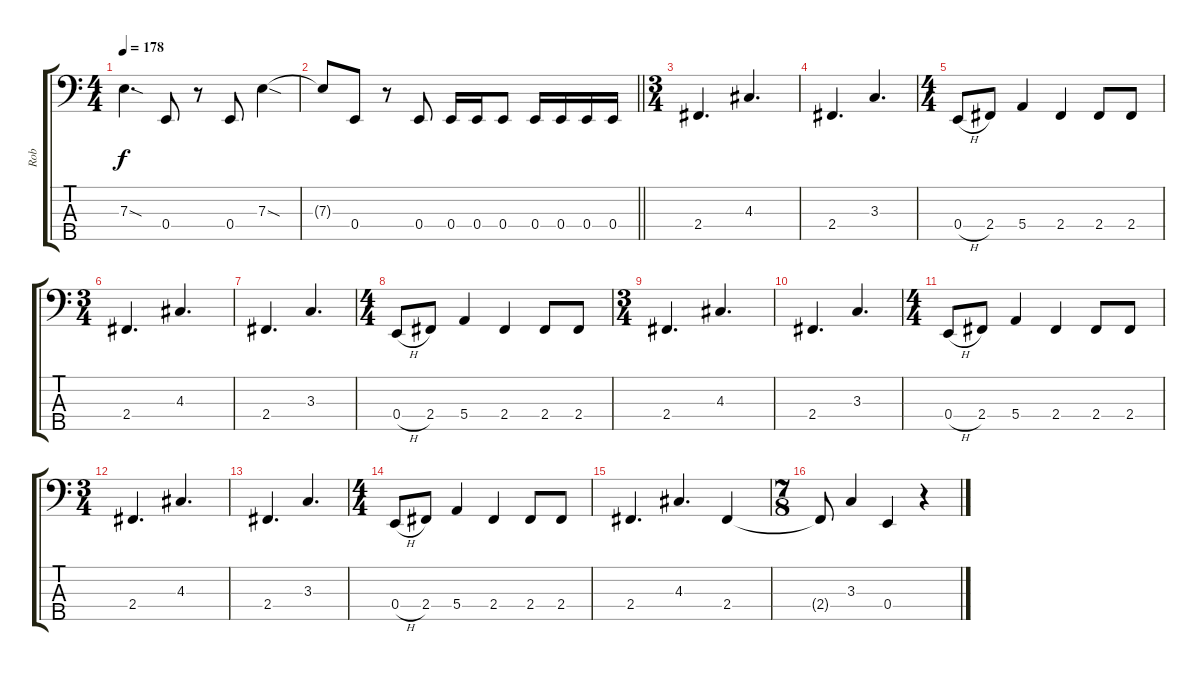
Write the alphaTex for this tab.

\track ("Rob" "Rob") {instrument electricbassfinger}
\staff {score tabs}
\tuning (G2 D2 A1 E1 B0) {hide}
\ts (4 4)
\tempo 178
\clef f4
\ks c
7.3{sod}.4{d dy f} 0.4.8 r.8 0.4.8 7.3{sod}.4 |
\barLineRight lightlight
7.3{t}.8 0.4.8 r.8 0.4.8 0.4.16 0.4.16 0.4.8 0.4.16 0.4.16 0.4.16 0.4.16 |
\ts (3 4)
\section ("" "")
2.4.4{d} 4.3.4{d} |
2.4.4{d} 3.3.4{d} |
\ts (4 4)
0.4{h}.8 2.4.8 5.4.4 2.4.4 2.4.8 2.4.8 |
\ts (3 4)
2.4.4{d} 4.3.4{d} |
2.4.4{d} 3.3.4{d} |
\ts (4 4)
0.4{h}.8 2.4.8 5.4.4 2.4.4 2.4.8 2.4.8 |
\ts (3 4)
2.4.4{d} 4.3.4{d} |
2.4.4{d} 3.3.4{d} |
\ts (4 4)
0.4{h}.8 2.4.8 5.4.4 2.4.4 2.4.8 2.4.8 |
\ts (3 4)
2.4.4{d} 4.3.4{d} |
2.4.4{d} 3.3.4{d} |
\ts (4 4)
0.4{h}.8 2.4.8 5.4.4 2.4.4 2.4.8 2.4.8 |
2.4.4{d} 4.3.4{d} 2.4.4 |
\ts (7 8)
2.4{t}.8 3.3.4 0.4.4 r.4
